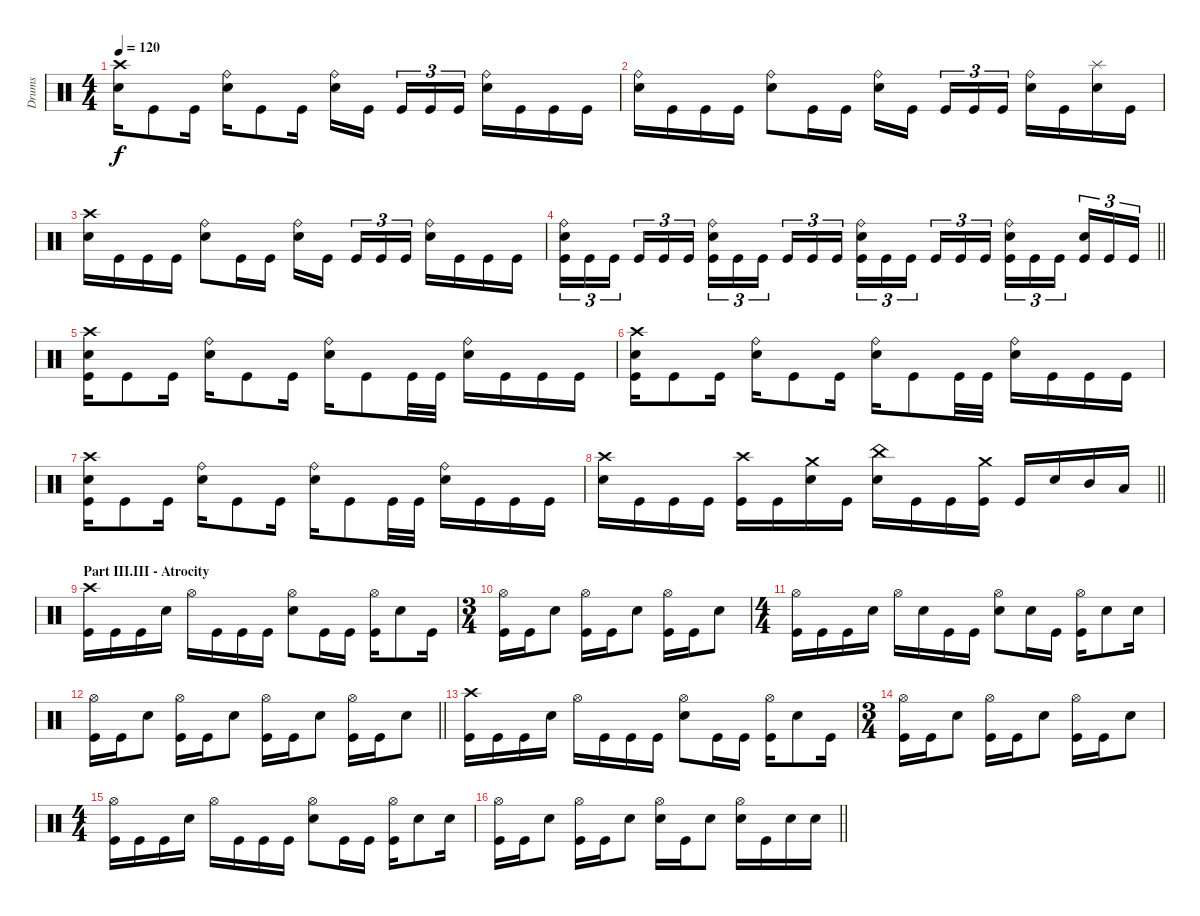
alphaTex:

\track ("Drums" "Drums") {instrument percussion}
\staff
\articulation defaults
\ts (4 4)
\section ("" "")
\tempo 120
\clef neutral
\ks c
("Crash high (hit)" "Electric Snare (hit)").16{dy f} "Kick (hit)".8 "Kick (hit)".16 ("Ride (bell)" "Electric Snare (hit)").16 "Kick (hit)".8 "Kick (hit)".16 ("Ride (bell)" "Electric Snare (hit)").16 "Kick (hit)".16{beam splitsecondary} "Kick (hit)".16{tu (3 2)} "Kick (hit)".16{tu (3 2)} "Kick (hit)".16{tu (3 2)} ("Ride (bell)" "Electric Snare (hit)").16 "Kick (hit)".16 "Kick (hit)".16 "Kick (hit)".16 |
("Ride (bell)" "Electric Snare (hit)").16 "Kick (hit)".16 "Kick (hit)".16 "Kick (hit)".16 ("Ride (bell)" "Electric Snare (hit)").8 "Kick (hit)".16 "Kick (hit)".16 ("Ride (bell)" "Electric Snare (hit)").16 "Kick (hit)".16{beam splitsecondary} "Kick (hit)".16{tu (3 2)} "Kick (hit)".16{tu (3 2)} "Kick (hit)".16{tu (3 2)} ("Ride (bell)" "Electric Snare (hit)").16 "Kick (hit)".16 ("Splash (hit)" "Electric Snare (hit)").16 "Kick (hit)".16 |
("Crash high (hit)" "Electric Snare (hit)").16 "Kick (hit)".16 "Kick (hit)".16 "Kick (hit)".16 ("Ride (bell)" "Electric Snare (hit)").8 "Kick (hit)".16 "Kick (hit)".16 ("Ride (bell)" "Electric Snare (hit)").16 "Kick (hit)".16{beam splitsecondary} "Kick (hit)".16{tu (3 2)} "Kick (hit)".16{tu (3 2)} "Kick (hit)".16{tu (3 2)} ("Ride (bell)" "Electric Snare (hit)").16 "Kick (hit)".16 "Kick (hit)".16 "Kick (hit)".16 |
\barLineRight lightlight
("Ride (bell)" "Electric Snare (hit)" "Kick (hit)").16{tu (3 2)} "Kick (hit)".16{tu (3 2)} "Kick (hit)".16{tu (3 2) beam splitsecondary} "Kick (hit)".16{tu (3 2)} "Kick (hit)".16{tu (3 2)} "Kick (hit)".16{tu (3 2)} ("Ride (bell)" "Electric Snare (hit)" "Kick (hit)").16{tu (3 2)} "Kick (hit)".16{tu (3 2)} "Kick (hit)".16{tu (3 2) beam splitsecondary} "Kick (hit)".16{tu (3 2)} "Kick (hit)".16{tu (3 2)} "Kick (hit)".16{tu (3 2)} ("Ride (bell)" "Electric Snare (hit)" "Kick (hit)").16{tu (3 2)} "Kick (hit)".16{tu (3 2)} "Kick (hit)".16{tu (3 2) beam splitsecondary} "Kick (hit)".16{tu (3 2)} "Kick (hit)".16{tu (3 2)} "Kick (hit)".16{tu (3 2)} ("Ride (bell)" "Electric Snare (hit)" "Kick (hit)").16{tu (3 2)} "Kick (hit)".16{tu (3 2)} "Kick (hit)".16{tu (3 2) beam splitsecondary} ("Electric Snare (hit)" "Kick (hit)").16{tu (3 2)} "Kick (hit)".16{tu (3 2)} "Kick (hit)".16{tu (3 2)} |
("Crash high (hit)" "Electric Snare (hit)" "Kick (hit)").16 "Kick (hit)".8 "Kick (hit)".16 ("Ride (bell)" "Electric Snare (hit)").16 "Kick (hit)".8 "Kick (hit)".16 ("Ride (bell)" "Electric Snare (hit)").16 "Kick (hit)".8 "Kick (hit)".32 "Kick (hit)".32 ("Ride (bell)" "Electric Snare (hit)").16 "Kick (hit)".16 "Kick (hit)".16 "Kick (hit)".16 |
("Crash high (hit)" "Electric Snare (hit)" "Kick (hit)").16 "Kick (hit)".8 "Kick (hit)".16 ("Ride (bell)" "Electric Snare (hit)").16 "Kick (hit)".8 "Kick (hit)".16 ("Ride (bell)" "Electric Snare (hit)").16 "Kick (hit)".8 "Kick (hit)".32 "Kick (hit)".32 ("Ride (bell)" "Electric Snare (hit)").16 "Kick (hit)".16 "Kick (hit)".16 "Kick (hit)".16 |
("Crash high (hit)" "Electric Snare (hit)" "Kick (hit)").16 "Kick (hit)".8 "Kick (hit)".16 ("Ride (bell)" "Electric Snare (hit)").16 "Kick (hit)".8 "Kick (hit)".16 ("Ride (bell)" "Electric Snare (hit)").16 "Kick (hit)".8 "Kick (hit)".32 "Kick (hit)".32 ("Ride (bell)" "Electric Snare (hit)").16 "Kick (hit)".16 "Kick (hit)".16 "Kick (hit)".16 |
\barLineRight lightlight
("Crash high (hit)" "Electric Snare (hit)").16 "Kick (hit)".16 "Kick (hit)".16 "Kick (hit)".16 ("Crash high (hit)" "Kick (hit)").16 "Kick (hit)".16 ("Crash medium (hit)" "Electric Snare (hit)").16 "Kick (hit)".16 ("China (hit)" "Electric Snare (hit)").16 "Kick (hit)".16 "Kick (hit)".16 ("Crash medium (hit)" "Kick (hit)").16 "Kick (hit)".16 "Electric Snare (hit)".16 "Mid Tom (hit)".16 "Low Tom (hit)".16 |
\section ("" "Part III.III - Atrocity")
("Crash high (hit)" "Kick (hit)").16 "Kick (hit)".16 "Kick (hit)".16 "Electric Snare (hit)".16 "Hi-Hat (open)".16 "Kick (hit)".16 "Kick (hit)".16 "Kick (hit)".16 ("Hi-Hat (open)" "Electric Snare (hit)").8 "Kick (hit)".16 "Kick (hit)".16 ("Hi-Hat (open)" "Kick (hit)").16 "Electric Snare (hit)".8 "Kick (hit)".16 |
\ts (3 4)
("Hi-Hat (open)" "Kick (hit)").16 "Kick (hit)".16 "Electric Snare (hit)".8 ("Hi-Hat (open)" "Kick (hit)").16 "Kick (hit)".16 "Electric Snare (hit)".8 ("Hi-Hat (open)" "Kick (hit)").16 "Kick (hit)".16 "Electric Snare (hit)".8 |
\ts (4 4)
("Hi-Hat (open)" "Kick (hit)").16 "Kick (hit)".16 "Kick (hit)".16 "Electric Snare (hit)".16 "Hi-Hat (open)".16 "Electric Snare (hit)".16 "Kick (hit)".16 "Kick (hit)".16 ("Hi-Hat (open)" "Electric Snare (hit)").8 "Electric Snare (hit)".16 "Kick (hit)".16 ("Hi-Hat (open)" "Kick (hit)").16 "Electric Snare (hit)".8 "Electric Snare (hit)".16 |
\barLineRight lightlight
("Hi-Hat (open)" "Kick (hit)").16 "Kick (hit)".16 "Electric Snare (hit)".8 ("Hi-Hat (open)" "Kick (hit)").16 "Kick (hit)".16 "Electric Snare (hit)".8 ("Hi-Hat (open)" "Kick (hit)").16 "Kick (hit)".16 "Electric Snare (hit)".8 ("Hi-Hat (open)" "Kick (hit)").16 "Kick (hit)".16 "Electric Snare (hit)".8 |
("Crash high (hit)" "Kick (hit)").16 "Kick (hit)".16 "Kick (hit)".16 "Electric Snare (hit)".16 "Hi-Hat (open)".16 "Kick (hit)".16 "Kick (hit)".16 "Kick (hit)".16 ("Hi-Hat (open)" "Electric Snare (hit)").8 "Kick (hit)".16 "Kick (hit)".16 ("Hi-Hat (open)" "Kick (hit)").16 "Electric Snare (hit)".8 "Kick (hit)".16 |
\ts (3 4)
("Hi-Hat (open)" "Kick (hit)").16 "Kick (hit)".16 "Electric Snare (hit)".8 ("Hi-Hat (open)" "Kick (hit)").16 "Kick (hit)".16 "Electric Snare (hit)".8 ("Hi-Hat (open)" "Kick (hit)").16 "Kick (hit)".16 "Electric Snare (hit)".8 |
\ts (4 4)
("Hi-Hat (open)" "Kick (hit)").16 "Kick (hit)".16 "Kick (hit)".16 "Electric Snare (hit)".16 "Hi-Hat (open)".16 "Kick (hit)".16 "Kick (hit)".16 "Kick (hit)".16 ("Hi-Hat (open)" "Electric Snare (hit)").8 "Kick (hit)".16 "Kick (hit)".16 ("Hi-Hat (open)" "Kick (hit)").16 "Electric Snare (hit)".8 "Electric Snare (hit)".16 |
\barLineRight lightlight
("Hi-Hat (open)" "Kick (hit)").16 "Kick (hit)".16 "Electric Snare (hit)".8 ("Hi-Hat (open)" "Kick (hit)").16 "Kick (hit)".16 "Electric Snare (hit)".8 ("Hi-Hat (open)" "Electric Snare (hit)").16 "Kick (hit)".16 "Electric Snare (hit)".8 ("Hi-Hat (open)" "Electric Snare (hit)").16 "Kick (hit)".16 "Electric Snare (hit)".16 "Electric Snare (hit)".16
